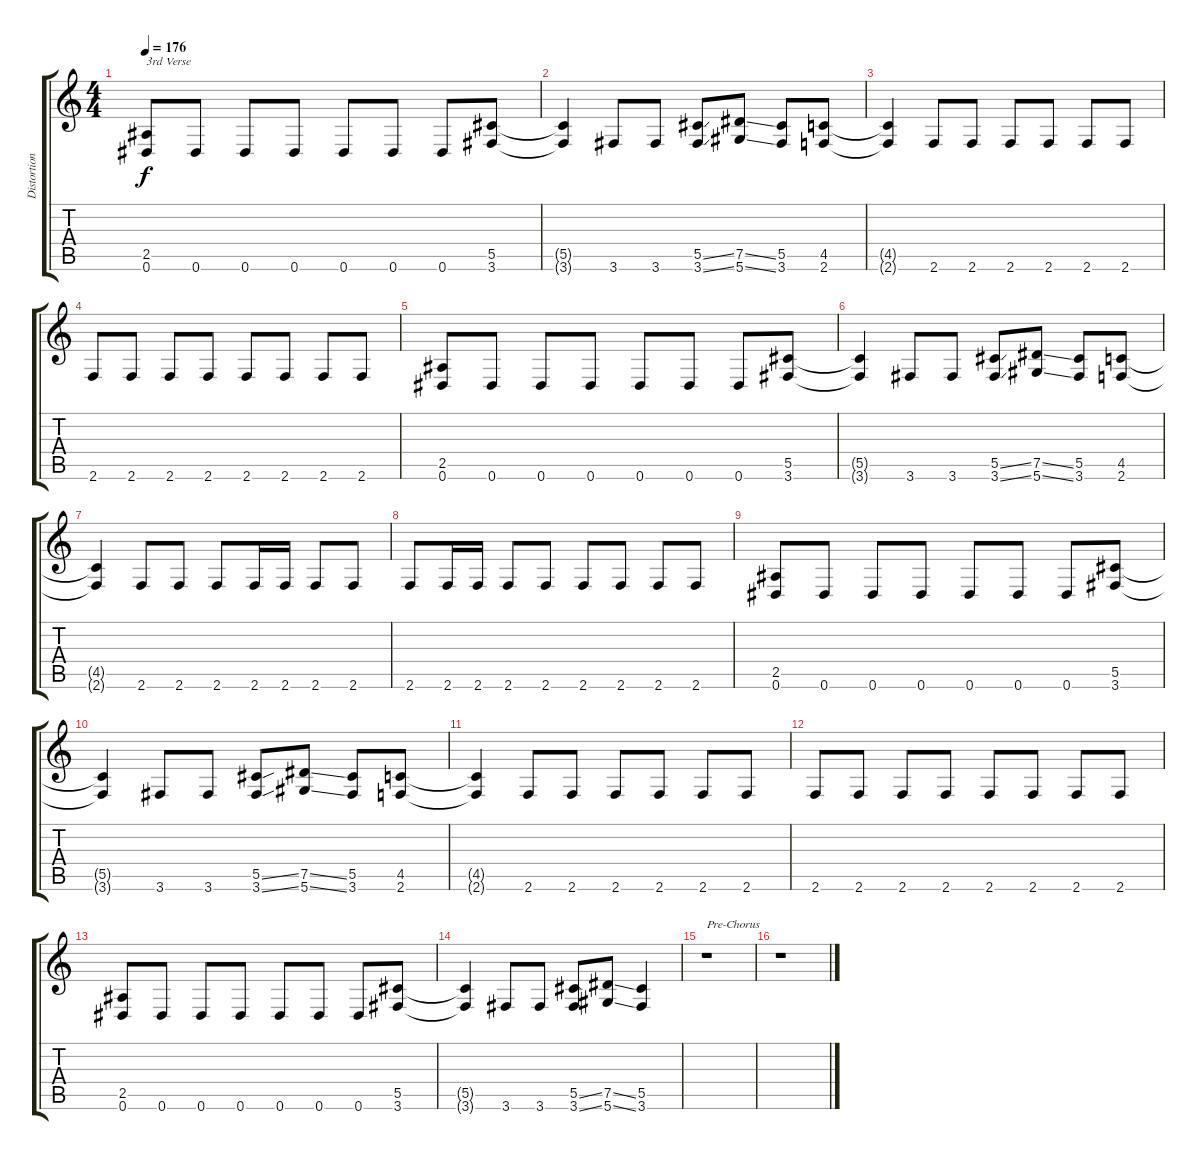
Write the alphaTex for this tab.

\track ("Distortion Guitar I" "Distortion") {instrument distortionguitar}
\staff {score tabs}
\tuning (Eb4 Bb3 Gb3 Db3 Ab2 Eb2) {hide}
\ts (4 4)
\tempo 176
\clef g2
\ks c
(2.5 0.6).8{txt "3rd Verse" dy f} 0.6.8 0.6.8 0.6.8 0.6.8 0.6.8 0.6.8 (5.5 3.6).8 |
(5.5{t} 3.6{t}).4 3.6.8 3.6.8 (5.5{ss} 3.6{ss}).8 (7.5{ss} 5.6{ss}).8 (5.5 3.6).8 (4.5 2.6).8 |
(4.5{t} 2.6{t}).4 2.6.8 2.6.8 2.6.8 2.6.8 2.6.8 2.6.8 |
2.6.8 2.6.8 2.6.8 2.6.8 2.6.8 2.6.8 2.6.8 2.6.8 |
(2.5 0.6).8 0.6.8 0.6.8 0.6.8 0.6.8 0.6.8 0.6.8 (5.5 3.6).8 |
(5.5{t} 3.6{t}).4 3.6.8 3.6.8 (5.5{ss} 3.6{ss}).8 (7.5{ss} 5.6{ss}).8 (5.5 3.6).8 (4.5 2.6).8 |
(4.5{t} 2.6{t}).4 2.6.8 2.6.8 2.6.8 2.6.16 2.6.16 2.6.8 2.6.8 |
2.6.8 2.6.16 2.6.16 2.6.8 2.6.8 2.6.8 2.6.8 2.6.8 2.6.8 |
(2.5 0.6).8 0.6.8 0.6.8 0.6.8 0.6.8 0.6.8 0.6.8 (5.5 3.6).8 |
(5.5{t} 3.6{t}).4 3.6.8 3.6.8 (5.5{ss} 3.6{ss}).8 (7.5{ss} 5.6{ss}).8 (5.5 3.6).8 (4.5 2.6).8 |
(4.5{t} 2.6{t}).4 2.6.8 2.6.8 2.6.8 2.6.8 2.6.8 2.6.8 |
2.6.8 2.6.8 2.6.8 2.6.8 2.6.8 2.6.8 2.6.8 2.6.8 |
(2.5 0.6).8 0.6.8 0.6.8 0.6.8 0.6.8 0.6.8 0.6.8 (5.5 3.6).8 |
(5.5{t} 3.6{t}).4 3.6.8 3.6.8 (5.5{ss} 3.6{ss}).8 (7.5{ss} 5.6{ss}).8 (5.5 3.6).4 |
r.1{txt "Pre-Chorus"} |
r.1
